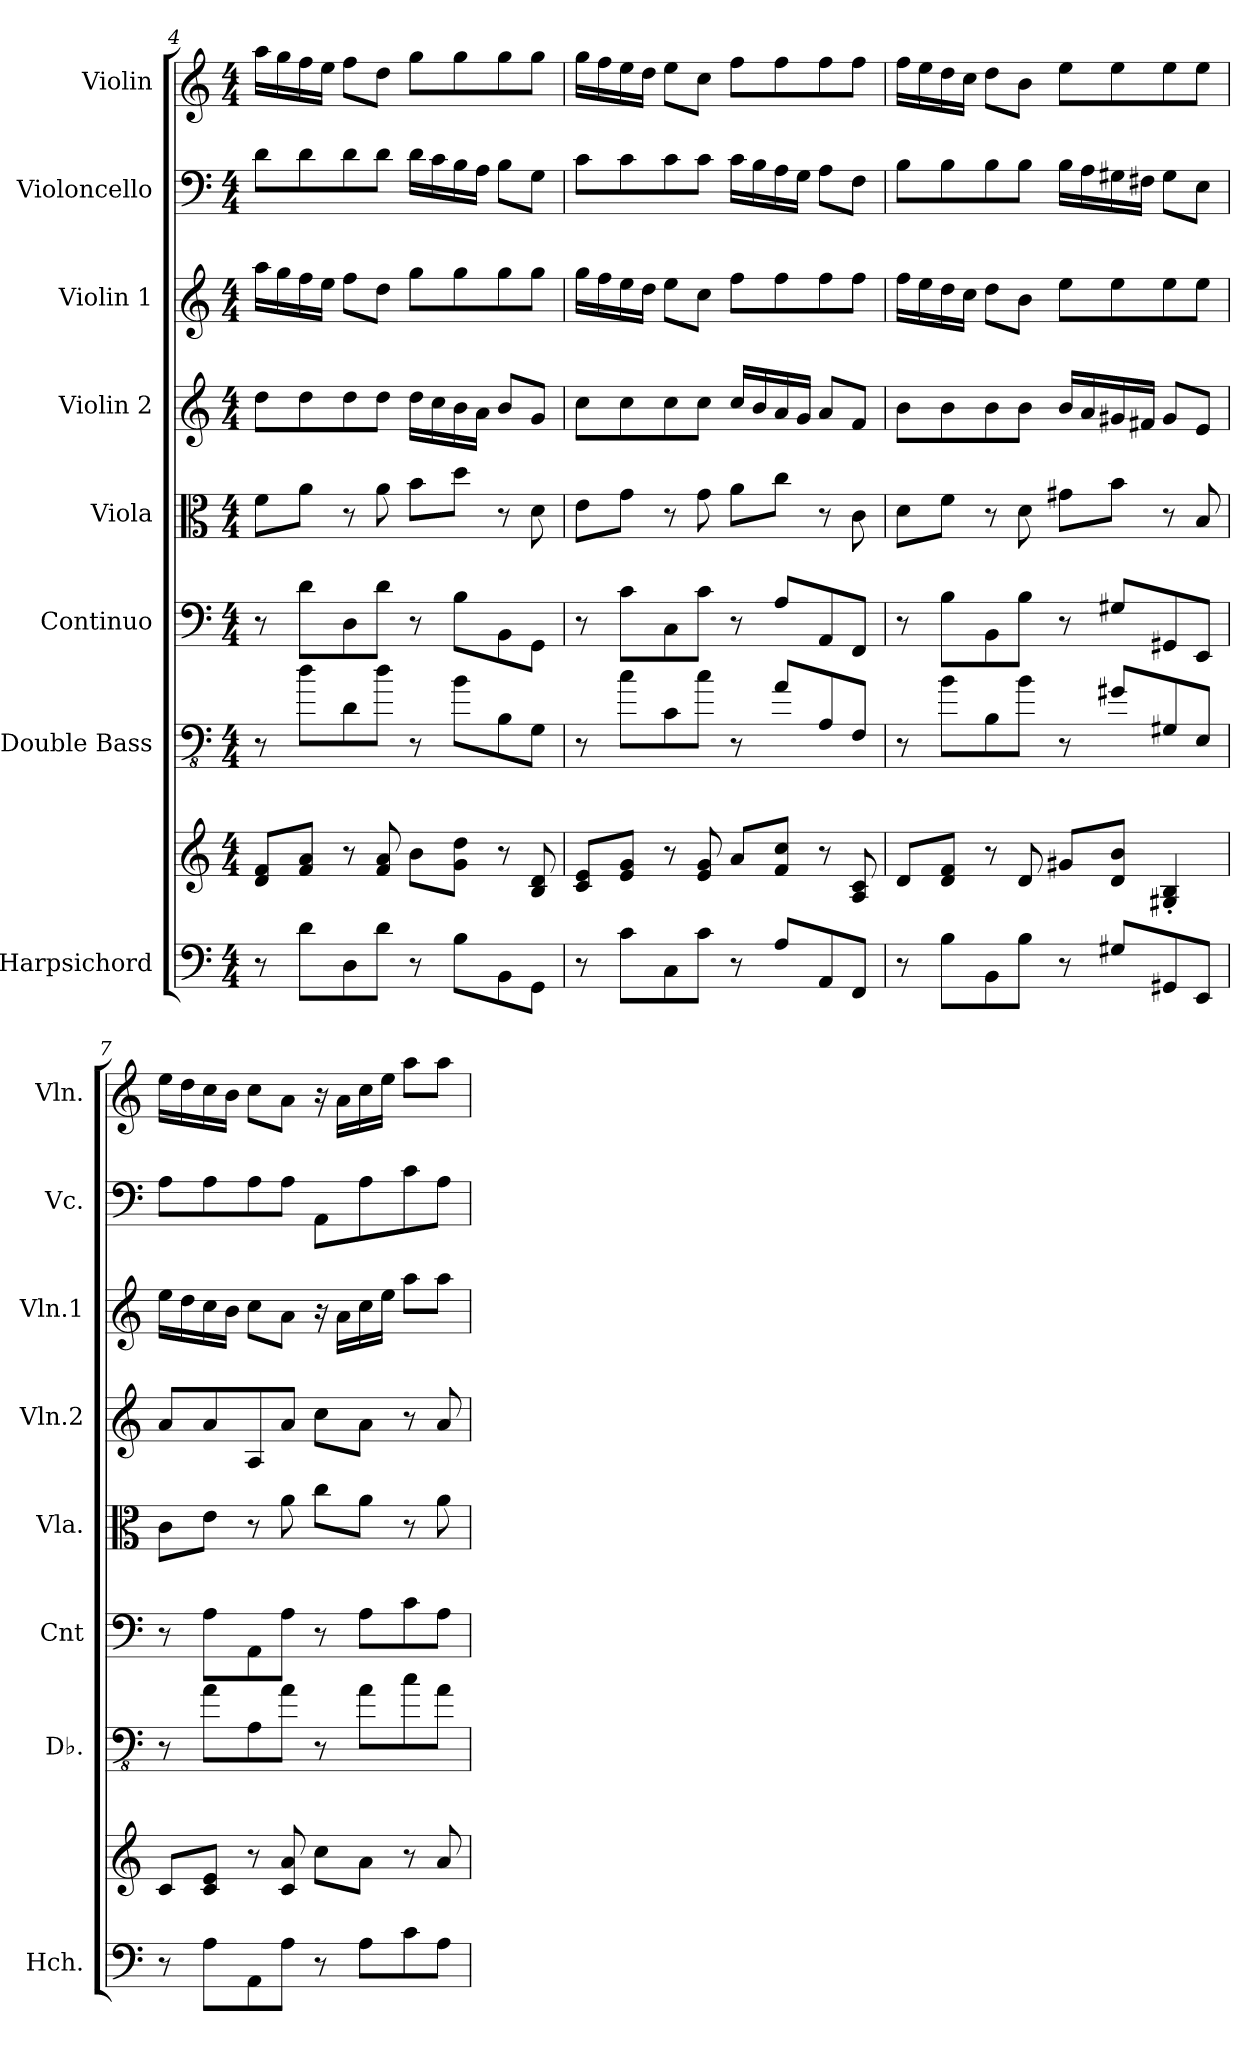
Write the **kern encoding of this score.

**kern	**kern	**kern	**kern	**kern	**kern	**kern	**kern	**kern
*part8	*part8	*part7	*part6	*part5	*part4	*part3	*part2	*part1
*staff9	*staff8	*staff7	*staff6	*staff5	*staff4	*staff3	*staff2	*staff1
*I"Harpsichord	*	*I"Double Bass	*I"Continuo	*I"Viola	*I"Violin 2	*I"Violin 1	*I"Violoncello	*I"Violin
*I'Hch.	*	*I'Db.	*I'Cnt	*I'Vla.	*I'Vln.2	*I'Vln.1	*I'Vc.	*I'Vln.
*clefF4	*clefG2	*clefFv4	*clefF4	*clefC3	*clefG2	*clefG2	*clefF4	*clefG2
*	*	*ITrd7c12	*	*	*	*	*	*
*k[]	*k[]	*k[]	*k[]	*k[]	*k[]	*k[]	*k[]	*k[]
*M4/4	*M4/4	*M4/4	*M4/4	*M4/4	*M4/4	*M4/4	*M4/4	*M4/4
=4	=4	=4	=4	=4	=4	=4	=4	=4
8r	8d/ 8f/L	8r	8r	8f\L	8dd\L	16aa\LL	8d\L	16aa\LL
.	.	.	.	.	.	16gg\	.	16gg\
8d\L	8f/ 8a/J	8D\L	8d\L	8a\J	8dd\	16ff\	8d\	16ff\
.	.	.	.	.	.	16ee\JJ	.	16ee\JJ
8D\	8r	8DD\	8D\	8r	8dd\	8ff\L	8d\	8ff\L
8d\J	8f/ 8a/	8D\J	8d\J	8a\	8dd\J	8dd\J	8d\J	8dd\J
8r	8b\L	8r	8r	8b\L	16dd\LL	8gg\L	16d\LL	8gg\L
.	.	.	.	.	16cc\	.	16c\	.
8B\L	8g\ 8dd\J	8BB\L	8B\L	8dd\J	16b\	8gg\	16B\	8gg\
.	.	.	.	.	16a\JJ	.	16A\JJ	.
8BB\	8r	8BBB\	8BB\	8r	8b/L	8gg\	8B\L	8gg\
8GG\J	8B/ 8d/	8GGG\J	8GG\J	8d\	8g/J	8gg\J	8G\J	8gg\J
=5	=5	=5	=5	=5	=5	=5	=5	=5
8r	8c/ 8e/L	8r	8r	8e\L	8cc\L	16gg\LL	8c\L	16gg\LL
.	.	.	.	.	.	16ff\	.	16ff\
8c\L	8e/ 8g/J	8C\L	8c\L	8g\J	8cc\	16ee\	8c\	16ee\
.	.	.	.	.	.	16dd\JJ	.	16dd\JJ
8C\	8r	8CC\	8C\	8r	8cc\	8ee\L	8c\	8ee\L
8c\J	8e/ 8g/	8C\J	8c\J	8g\	8cc\J	8cc\J	8c\J	8cc\J
8r	8a/L	8r	8r	8a\L	16cc/LL	8ff\L	16c\LL	8ff\L
.	.	.	.	.	16b/	.	16B\	.
8A/L	8f/ 8cc/J	8AA/L	8A/L	8cc\J	16a/	8ff\	16A\	8ff\
.	.	.	.	.	16g/JJ	.	16G\JJ	.
8AA/	8r	8AAA/	8AA/	8r	8a/L	8ff\	8A\L	8ff\
8FF/J	8A/ 8c/	8FFF/J	8FF/J	8c\	8f/J	8ff\J	8F\J	8ff\J
!!LO:PB:g=z
=6	=6	=6	=6	=6	=6	=6	=6	=6
8r	8d/L	8r	8r	8d\L	8b\L	16ff\LL	8B\L	16ff\LL
.	.	.	.	.	.	16ee\	.	16ee\
8B\L	8d/ 8f/J	8BB\L	8B\L	8f\J	8b\	16dd\	8B\	16dd\
.	.	.	.	.	.	16cc\JJ	.	16cc\JJ
8BB\	8r	8BBB\	8BB\	8r	8b\	8dd\L	8B\	8dd\L
8B\J	8d/	8BB\J	8B\J	8d\	8b\J	8b\J	8B\J	8b\J
8r	8g#X/L	8r	8r	8g#X\L	16b/LL	8ee\L	16B\LL	8ee\L
.	.	.	.	.	16a/	.	16A\	.
8G#X/L	8d/ 8b/J	8GG#X/L	8G#X/L	8b\J	16g#X/	8ee\	16G#X\	8ee\
.	.	.	.	.	16f#X/JJ	.	16F#X\JJ	.
8GG#X/	4G#X/' 4B/'	8GGG#X/	8GG#X/	8r	8g#/L	8ee\	8G#\L	8ee\
8EE/J	.	8EEE/J	8EE/J	8B/	8e/J	8ee\J	8E\J	8ee\J
=7	=7	=7	=7	=7	=7	=7	=7	=7
8r	8c/L	8r	8r	8c\L	8a/L	16ee\LL	8A\L	16ee\LL
.	.	.	.	.	.	16dd\	.	16dd\
8A\L	8c/ 8e/J	8AA\L	8A\L	8e\J	8a/	16cc\	8A\	16cc\
.	.	.	.	.	.	16b\JJ	.	16b\JJ
8AA\	8r	8AAA\	8AA\	8r	8A/	8cc\L	8A\	8cc\L
8A\J	8c/ 8a/	8AA\J	8A\J	8a\	8a/J	8a\J	8A\J	8a\J
8r	8cc\L	8r	8r	8cc\L	8cc\L	16r	8AA\L	16r
.	.	.	.	.	.	16a\LL	.	16a\LL
8A\L	8a\J	8AA\L	8A\L	8a\J	8a\J	16cc\	8A\	16cc\
.	.	.	.	.	.	16ee\JJ	.	16ee\JJ
8c\	8r	8C\	8c\	8r	8r	8aa\L	8c\	8aa\L
8A\J	8a/	8AA\J	8A\J	8a\	8a/	8aa\J	8A\J	8aa\J
=	=	=	=	=	=	=	=	=
*-	*-	*-	*-	*-	*-	*-	*-	*-
